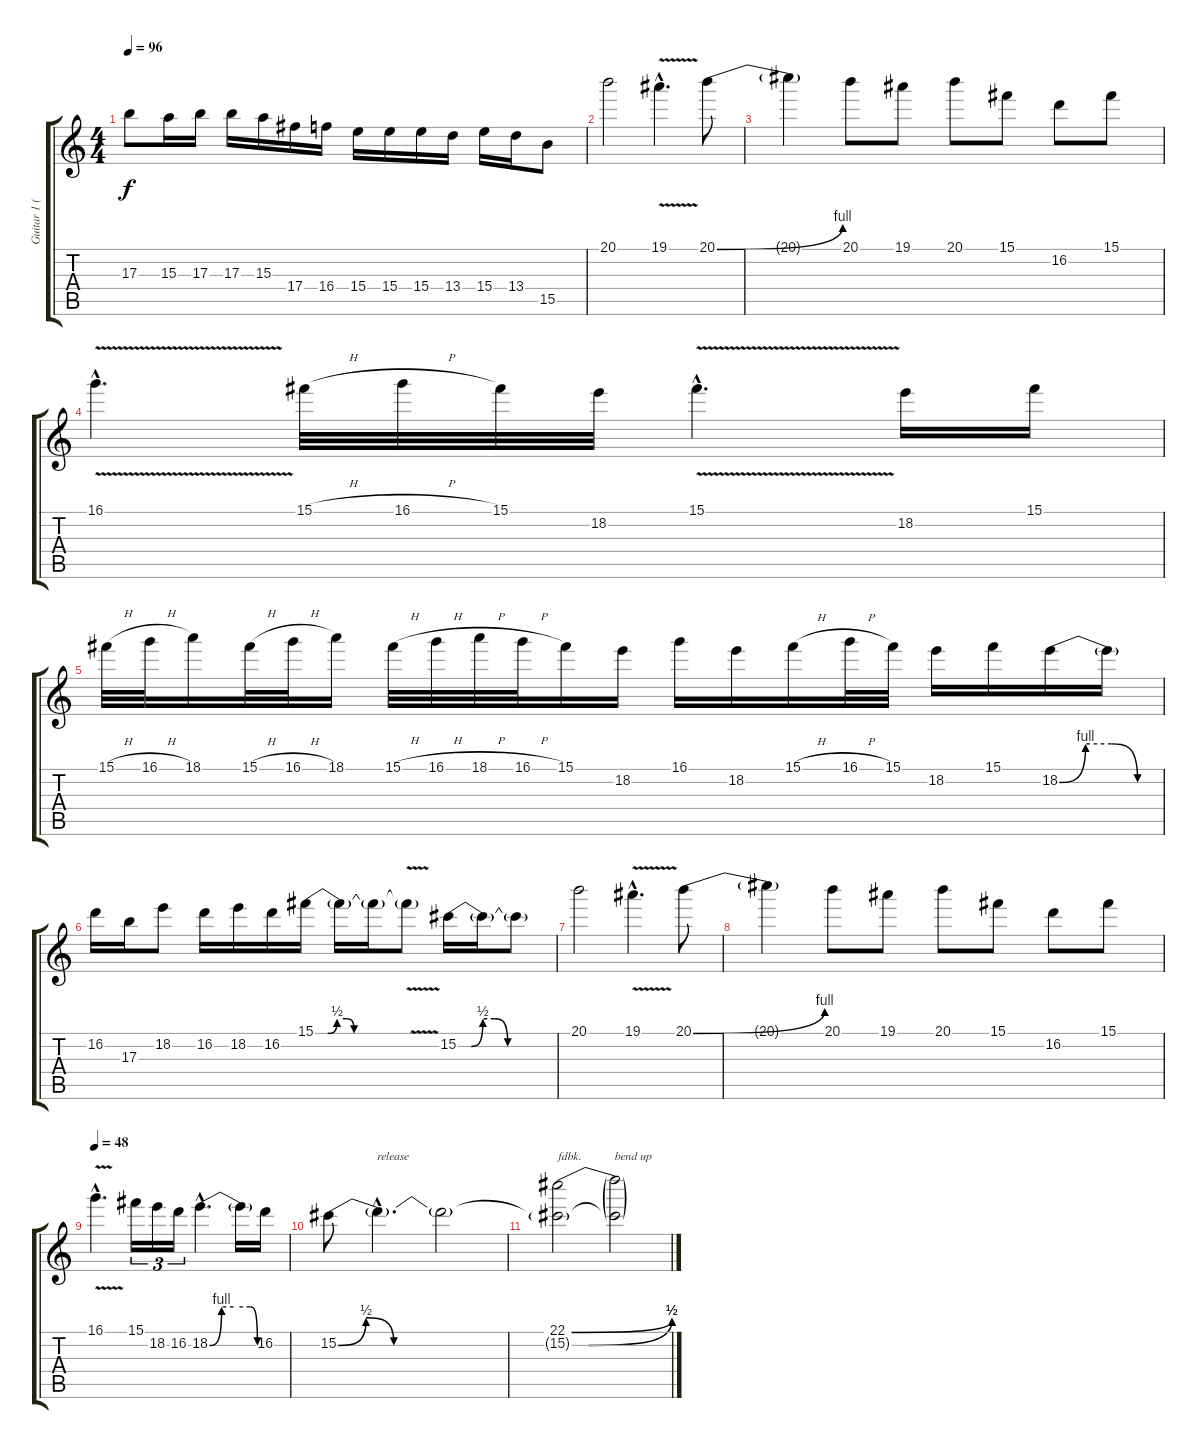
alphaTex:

\track ("Guitar 1 (Slash)" "Guitar 1 (") {instrument distortionguitar}
\staff {score tabs}
\tuning (Eb4 Bb3 Gb3 Db3 Ab2 Eb2) {hide}
\ts (4 4)
\tempo 96
\clef g2
\ks c
17.3{t}.8{dy f} 15.3.16 17.3.16 17.3.16 15.3.16 17.4.16 16.4.16 15.4.16 15.4.16 15.4.16 13.4.16 15.4.16 13.4.16 15.5.8 |
20.1.2 19.1{v hac}.4{d} 20.1{be (bend 0 0 60 4)}.8 |
20.1{t}.4 20.1.8 19.1.8 20.1.8 15.1.8 16.2.8 15.1.8 |
16.1{v hac}.4{d} 15.1{h}.32 16.1{h}.32 15.1.32 18.2.32 15.1{v hac}.4{d} 18.2.16 15.1.16 |
15.1{h}.32 16.1{h}.32 18.1.16 15.1{h}.32 16.1{h}.32 18.1.16 15.1{h}.32 16.1{h}.32 18.1{h}.32 16.1{h}.32 15.1.16 18.2.16 16.1.16 18.2.16 15.1{h}.16 16.1{h}.32 15.1.32 18.2.16 15.1.16 18.2{be (custom 0 0 15 4 30 4 45 0 60 0)}.16 18.2{t}.16 |
16.2.16 17.3.16 18.2.8 16.2.16 18.2.16 16.2.16 15.1{be (custom 0 0 8 0 14 2 20 2 25 0 60 0)}.16 15.1{t}.16 15.1{t}.16 15.1{v t}.8 15.2{be (custom 0 0 8 0 15 2 22 2 30 0 60 0)}.16 15.2{t}.16 15.2{t}.8 |
20.1.2 19.1{v hac}.4{d} 20.1{be (bend 0 0 60 4)}.8 |
20.1{t}.4 20.1.8 19.1.8 20.1.8 15.1.8 16.2.8 15.1.8 |
\tempo 48
16.1{v hac}.4{d} 15.1.16{tu (3 2)} 18.2.16{tu (3 2)} 16.2.16{tu (3 2)} 18.2{be (custom 0 0 15 4 30 4 51 4 60 0) hac}.4{d} 18.2{t}.16 16.2.16 |
15.2{be (custom 0 0 5 2 10 0 45 0 60 2)}.8 15.2{hac t}.4{d txt "release"} 15.2{t}.2 |
(22.1{be (bend 0 0 60 2)} 15.2{t}).2{txt "fdbk."} (22.1{t} 15.2{t}).2{txt "bend up"}
